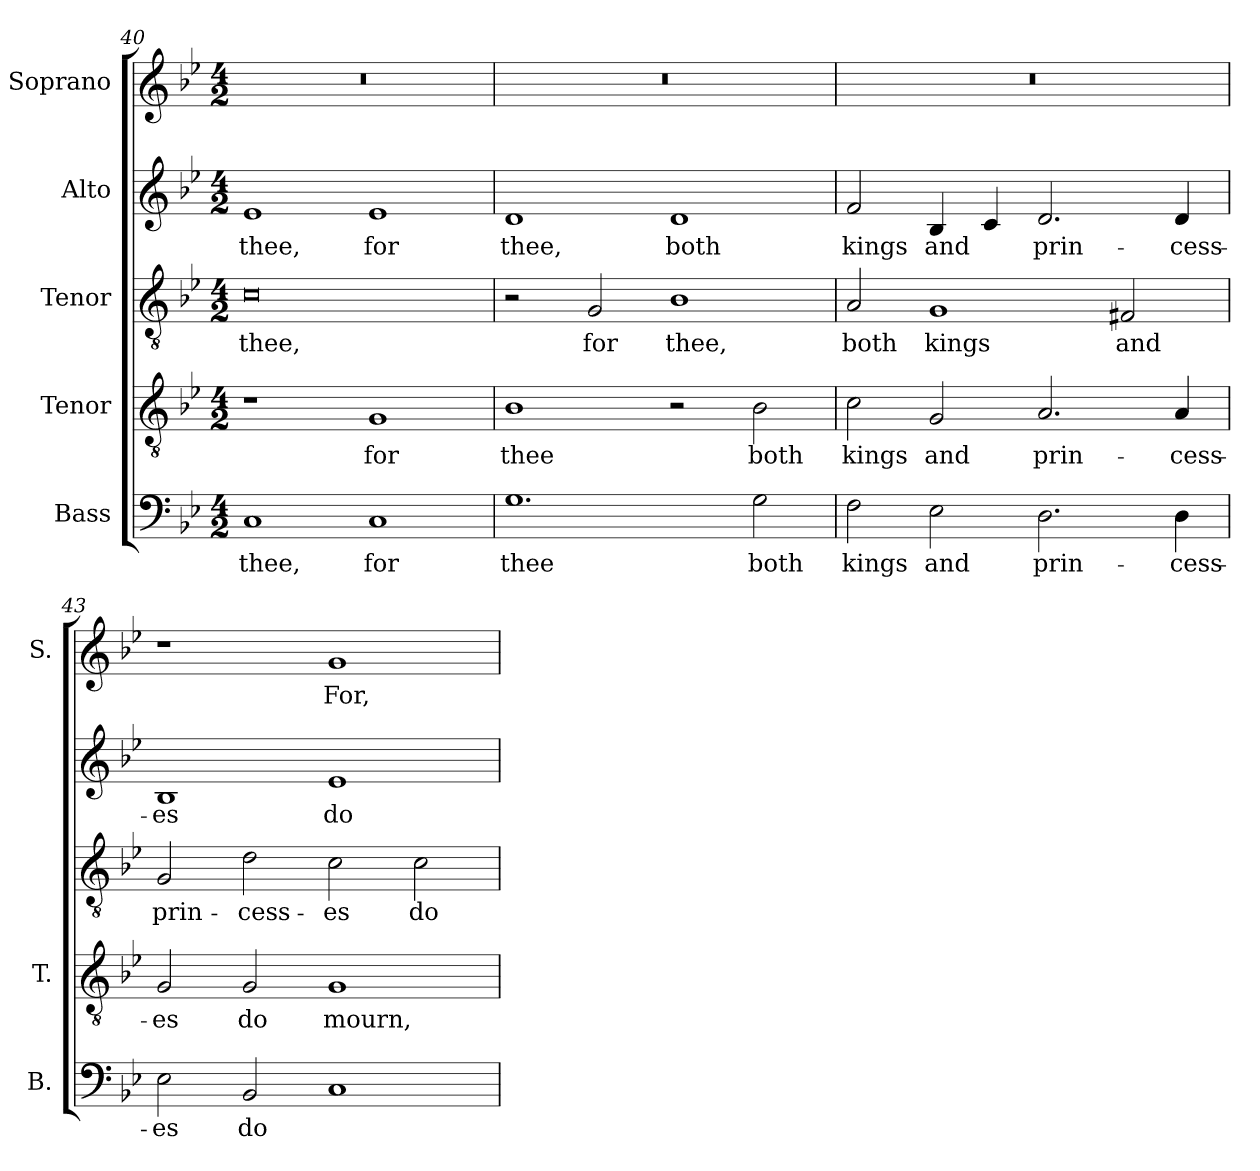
**kern	**text	**kern	**text	**kern	**text	**kern	**text	**kern	**text
*part5	*part5	*part4	*part4	*part3	*part3	*part2	*part2	*part1	*part1
*staff5	*staff5	*staff4	*staff4	*staff3	*staff3	*staff2	*staff2	*staff1	*staff1
*I"Bass	*	*I"Tenor	*	*I"Tenor	*	*I"Alto	*	*I"Soprano	*
*I'B.	*	*I'T.	*	*	*	*	*	*I'S.	*
*clefF4	*	*clefGv2	*	*clefGv2	*	*clefG2	*	*clefG2	*
*	*	*ITrd7c12	*	*ITrd7c12	*	*ITrd7c12	*	*	*
*k[b-e-]	*	*k[b-e-]	*	*k[b-e-]	*	*k[b-e-]	*	*k[b-e-]	*
*B-:	*	*B-:	*	*B-:	*	*B-:	*	*B-:	*
*M4/2	*	*M4/2	*	*M4/2	*	*M4/2	*	*M4/2	*
=40	=40	=40	=40	=40	=40	=40	=40	=40	=40
!	!LO:LY:b:color=#000000	!	!	!	!	!	!	!	!
!	!	!	!	!	!LO:LY:b:color=#000000	!	!	!	!
!	!	!	!	!	!	!	!LO:LY:b:color=#000000	!LO:N:vis=1	!
1Ci	thee,	1r	.	0Ci	thee,	1E-i	thee,	0r	.
!	!LO:LY:b:color=#000000	!	!	!	!	!	!	!	!
!	!	!	!LO:LY:b:color=#000000	!	!	!	!	!	!
!	!	!	!	!	!	!	!LO:LY:b:color=#000000	!	!
1Ci	for	1GGi	for	.	.	1E-i	for	.	.
=41	=41	=41	=41	=41	=41	=41	=41	=41	=41
!	!LO:LY:b:color=#000000	!	!	!	!	!	!	!	!
!	!	!	!LO:LY:b:color=#000000	!	!	!	!	!	!
!	!	!	!	!	!	!	!LO:LY:b:color=#000000	!LO:N:vis=1	!
1.Gi	thee	1BB-i	thee	2r	.	1Di	thee,	0r	.
!	!	!	!	!	!LO:LY:b:color=#000000	!	!	!	!
.	.	.	.	2GGi/	for	.	.	.	.
!	!	!	!	!	!LO:LY:b:color=#000000	!	!	!	!
!	!	!	!	!	!	!	!LO:LY:b:color=#000000	!	!
.	.	2r	.	1BB-i	thee,	1Di	both	.	.
!	!LO:LY:b:color=#000000	!	!	!	!	!	!	!	!
!	!	!	!LO:LY:b:color=#000000	!	!	!	!	!	!
2Gi\	both	2BB-i\	both	.	.	.	.	.	.
=42	=42	=42	=42	=42	=42	=42	=42	=42	=42
!	!LO:LY:b:color=#000000	!	!	!	!	!	!	!	!
!	!	!	!LO:LY:b:color=#000000	!	!	!	!	!	!
!	!	!	!	!	!LO:LY:b:color=#000000	!	!	!	!
!	!	!	!	!	!	!	!LO:LY:b:color=#000000	!LO:N:vis=1	!
2Fi\	kings	2Ci\	kings	2AAi/	both	2Fi/	kings	0r	.
!	!LO:LY:b:color=#000000	!	!	!	!	!	!	!	!
!	!	!	!LO:LY:b:color=#000000	!	!	!	!	!	!
!	!	!	!	!	!LO:LY:b:color=#000000	!	!	!	!
!	!	!	!	!	!	!	!LO:LY:b:color=#000000	!	!
2E-i\	and	2GGi/	and	1GGi	kings	4BB-i/	and	.	.
.	.	.	.	.	.	4Ci/	.	.	.
!	!LO:LY:b:color=#000000	!	!	!	!	!	!	!	!
!	!	!	!LO:LY:b:color=#000000	!	!	!	!	!	!
!	!	!	!	!	!	!	!LO:LY:b:color=#000000	!	!
2.Di\	prin-	2.AAi/	prin-	.	.	2.Di/	prin-	.	.
!	!	!	!	!	!LO:LY:b:color=#000000	!	!	!	!
.	.	.	.	2FF#Xi/	and	.	.	.	.
!	!LO:LY:b:color=#000000	!	!	!	!	!	!	!	!
!	!	!	!LO:LY:b:color=#000000	!	!	!	!	!	!
!	!	!	!	!	!	!	!LO:LY:b:color=#000000	!	!
4Di\	-cess-	4AAi/	-cess-	.	.	4Di/	-cess-	.	.
=43	=43	=43	=43	=43	=43	=43	=43	=43	=43
!	!LO:LY:b:color=#000000	!	!	!	!	!	!	!	!
!	!	!	!LO:LY:b:color=#000000	!	!	!	!	!	!
!	!	!	!	!	!LO:LY:b:color=#000000	!	!	!	!
!	!	!	!	!	!	!	!LO:LY:b:color=#000000	!	!
2E-i\	-es	2GGi/	-es	2GGi/	prin-	1BB-i	-es	1r	.
!	!LO:LY:b:color=#000000	!	!	!	!	!	!	!	!
!	!	!	!LO:LY:b:color=#000000	!	!	!	!	!	!
!	!	!	!	!	!LO:LY:b:color=#000000	!	!	!	!
2BB-i/	do	2GGi/	do	2Di\	-cess-	.	.	.	.
!	!	!	!LO:LY:b:color=#000000	!	!	!	!	!	!
!	!	!	!	!	!LO:LY:b:color=#000000	!	!	!	!
!	!	!	!	!	!	!	!LO:LY:b:color=#000000	!	!
!	!	!	!	!	!	!	!	!	!LO:LY:b:color=#000000
1Ci	.	1GGi	mourn,	2Ci\	-es	1E-i	do	1gi	For,
!	!	!	!	!	!LO:LY:b:color=#000000	!	!	!	!
.	.	.	.	2Ci\	do	.	.	.	.
=	=	=	=	=	=	=	=	=	=
*-	*-	*-	*-	*-	*-	*-	*-	*-	*-
